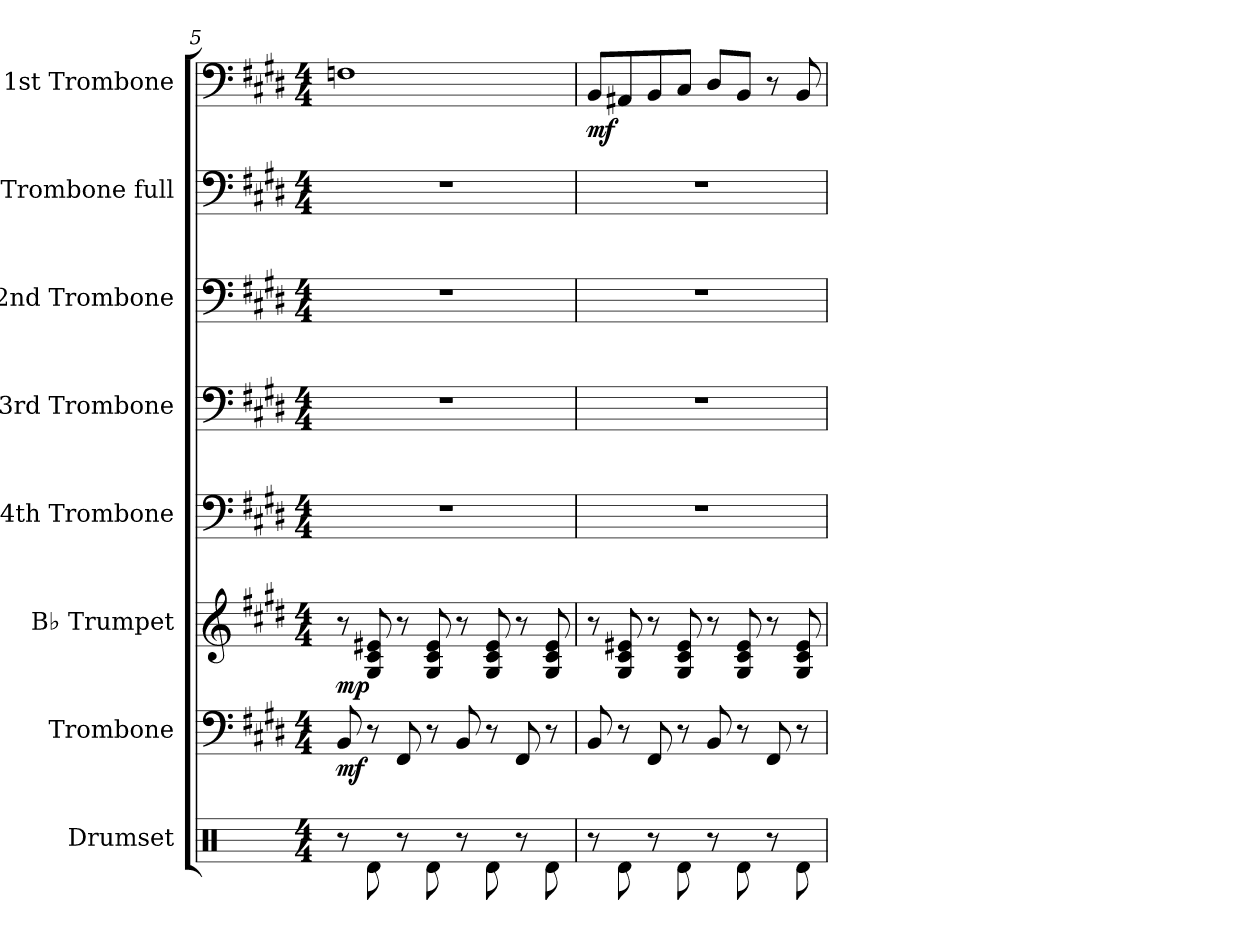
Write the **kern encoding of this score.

**kern	**kern	**dynam	**kern	**dynam	**kern	**kern	**kern	**kern	**kern	**dynam
*part8	*part7	*part7	*part6	*part6	*part5	*part4	*part3	*part2	*part1	*part1
*staff8	*staff7	*staff7	*staff6	*staff6	*staff5	*staff4	*staff3	*staff2	*staff1	*staff1
*I"Drumset	*I"Trombone	*	*I"B♭ Trumpet	*	*I"4th Trombone	*I"3rd Trombone	*I"2nd Trombone	*I"Trombone full	*I"1st Trombone	*
*I'Drs.	*I'Trb.	*	*I'B♭ Tpt.	*	*I'Trb.4	*I'Trb.3	*I'Trb.2	*I'Trb. F	*I'Trb.1	*
*clefX	*clefF4	*	*clefG2	*	*clefF4	*clefF4	*clefF4	*clefF4	*clefF4	*
*	*	*	*ITrd1c2	*	*	*	*	*	*	*
*k[]	*k[f#c#g#d#]	*	*k[f#c#]	*	*k[f#c#g#d#]	*k[f#c#g#d#]	*k[f#c#g#d#]	*k[f#c#g#d#]	*k[f#c#g#d#]	*
*M4/4	*M4/4	*	*M4/4	*	*M4/4	*M4/4	*M4/4	*M4/4	*M4/4	*
=5	=5	=5	=5	=5	=5	=5	=5	=5	=5	=5
!	!	!LO:DY:b	!	!LO:DY:b	!	!	!	!	!	!
8r	8BB/	mf	8r	mp	1r	1r	1r	1r	1Fn	.
8Rd\	8r	.	8F#/ 8B/ 8d#X/	.	.	.	.	.	.	.
8r	8FF#/	.	8r	.	.	.	.	.	.	.
8Rd\	8r	.	8F#/ 8B/ 8d#/	.	.	.	.	.	.	.
8r	8BB/	.	8r	.	.	.	.	.	.	.
8Rd\	8r	.	8F#/ 8B/ 8d#/	.	.	.	.	.	.	.
8r	8FF#/	.	8r	.	.	.	.	.	.	.
8Rd\	8r	.	8F#/ 8B/ 8d#/	.	.	.	.	.	.	.
=6	=6	=6	=6	=6	=6	=6	=6	=6	=6	=6
!	!	!	!	!	!	!	!	!	!	!LO:DY:b
8r	8BB/	.	8r	.	1r	1r	1r	1r	8BB/L	mf
8Rd\	8r	.	8F#/ 8B/ 8d#X/	.	.	.	.	.	8AA#X/	.
8r	8FF#/	.	8r	.	.	.	.	.	8BB/	.
8Rd\	8r	.	8F#/ 8B/ 8d#/	.	.	.	.	.	8C#/J	.
8r	8BB/	.	8r	.	.	.	.	.	8D#/L	.
8Rd\	8r	.	8F#/ 8B/ 8d#/	.	.	.	.	.	8BB/J	.
8r	8FF#/	.	8r	.	.	.	.	.	8r	.
8Rd\	8r	.	8F#/ 8B/ 8d#/	.	.	.	.	.	8BB/	.
=	=	=	=	=	=	=	=	=	=	=
*-	*-	*-	*-	*-	*-	*-	*-	*-	*-	*-
